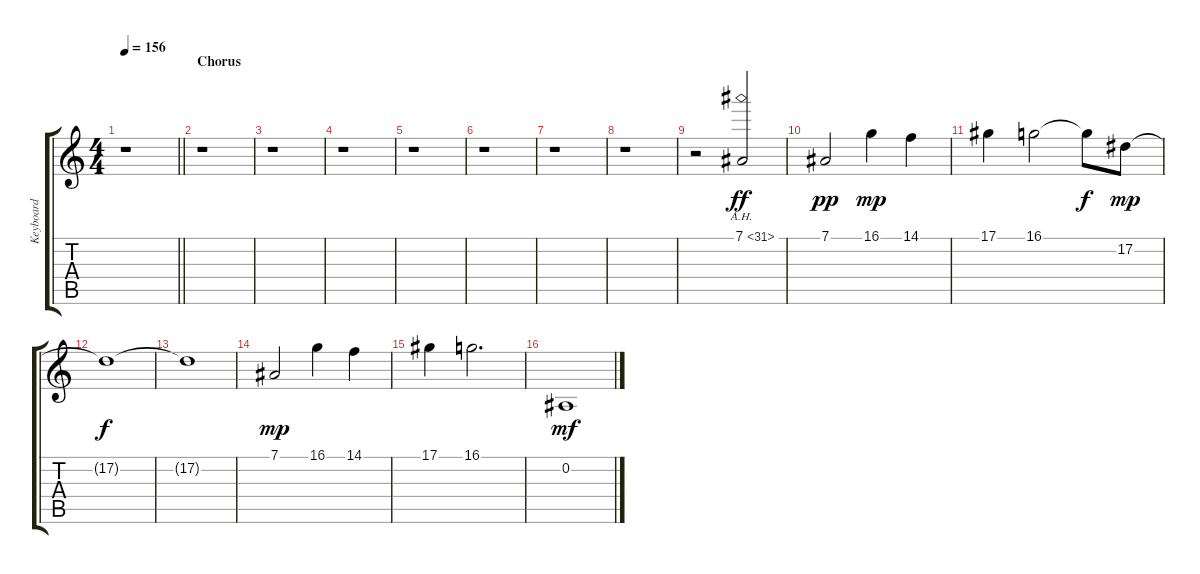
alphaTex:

\track ("Keyboard" "Keyboard") {instrument lead1square}
\staff {score tabs}
\tuning (Eb4 Bb3 Gb3 Db3 Ab2 Eb2) {hide}
\ts (4 4)
\tempo 156
\clef g2
\barLineRight lightlight
\ks c
r.1{dy f} |
\section ("" "Chorus")
r.1 |
r.1 |
r.1 |
r.1 |
r.1 |
r.1 |
r.1 |
r.2{instrument distortionguitar} 7.1{ah 24}.2{dy ff} |
7.1.2{dy pp volume 16 instrument lead1square} 16.1.4{dy mp} 14.1.4 |
17.1.4 16.1.2 16.1{t}.8{dy f} 17.2.8{dy mp} |
17.2{t}.1{dy f} |
17.2{t}.1 |
7.1.2{dy mp} 16.1.4 14.1.4 |
17.1.4 16.1.2{d} |
0.2.1{dy mf}
